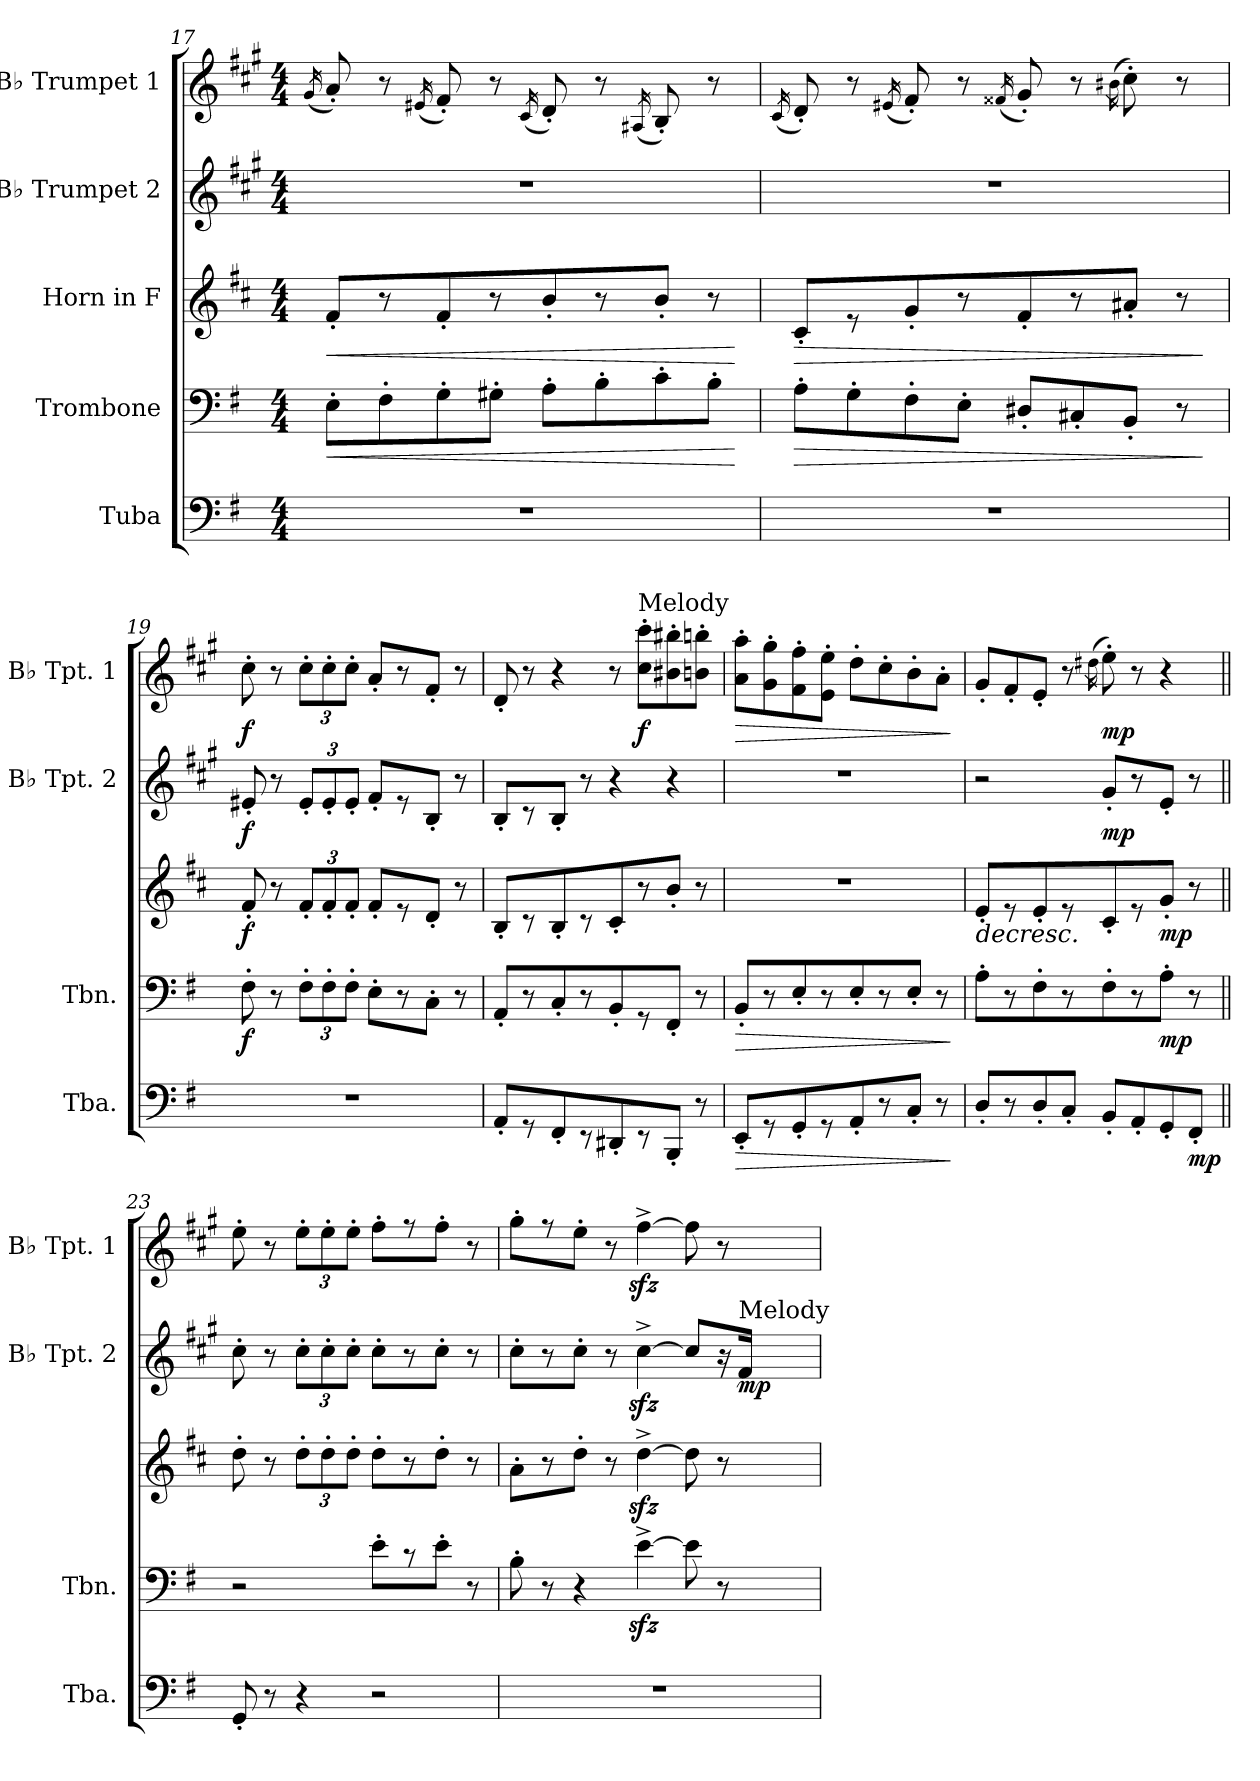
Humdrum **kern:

**kern	**dynam	**kern	**dynam	**kern	**dynam	**kern	**dynam	**kern	**dynam
*part5	*part5	*part4	*part4	*part3	*part3	*part2	*part2	*part1	*part1
*staff5	*staff5	*staff4	*staff4	*staff3	*staff3	*staff2	*staff2	*staff1	*staff1
*I"Tuba	*	*I"Trombone	*	*I"Horn in F	*	*I"B♭ Trumpet 2	*	*I"B♭ Trumpet 1	*
*I'Tba.	*	*I'Tbn.	*	*	*	*I'B♭ Tpt. 2	*	*I'B♭ Tpt. 1	*
!!LO:LB:g=z
*clefF4	*	*clefF4	*	*clefG2	*	*clefG2	*	*clefG2	*
*	*	*	*	*ITrd4c7	*	*ITrd1c2	*	*ITrd1c2	*
*k[f#]	*	*k[f#]	*	*k[f#]	*	*k[f#]	*	*k[f#]	*
*M4/4	*	*M4/4	*	*M4/4	*	*M4/4	*	*M4/4	*
=17	=17	=17	=17	=17	=17	=17	=17	=17	=17
.	.	.	.	.	.	.	.	(16qf#/	.
!	!	!	!LO:HP:b	!	!LO:HP:b	!	!	!	!
1r	.	8E'\L	<	8B'/L	<	1r	.	8g'/)	.
.	.	8F#'\	.	8r	.	.	.	8r	.
.	.	.	.	.	.	.	.	(16qd#X/	.
.	.	8G'\	.	8B'/	.	.	.	8e'/)	.
.	.	8G#X'\J	.	8r	.	.	.	8r	.
.	.	.	.	.	.	.	.	(16qB/	.
.	.	8A'\L	.	8e'/	.	.	.	8c'/)	.
.	.	8B'\	.	8r	.	.	.	8r	.
.	.	.	.	.	.	.	.	(16qG#X/	.
.	.	8c'\	.	8e'/J	.	.	.	8A'/)	.
.	.	8B'\J	.	8r	.	.	.	8r	.
.	.	.	[	.	[	.	.	.	.
=18	=18	=18	=18	=18	=18	=18	=18	=18	=18
.	.	.	.	.	.	.	.	(16qB/	.
!	!	!	!LO:HP:b	!	!LO:HP:b	!	!	!	!
1r	.	8A'\L	>	8F#'/L	>	1r	.	8c'/)	.
.	.	8G'\	.	8r	.	.	.	8r	.
.	.	.	.	.	.	.	.	(16qd#X/	.
.	.	8F#'\	.	8c'/	.	.	.	8e'/)	.
.	.	8E'\J	.	8r	.	.	.	8r	.
.	.	.	.	.	.	.	.	(16qe#X/	.
.	.	8D#X'/L	.	8B'/	.	.	.	8f#'/)	.
.	.	8C#X'/	.	8r	.	.	.	8r	.
.	.	.	.	.	.	.	.	(16qa#X\	.
.	.	8BB'/J	.	8d#X'/J	.	.	.	8b'\)	.
.	.	8r	.	8r	.	.	.	8r	.
.	.	.	]	.	]	.	.	.	.
=19	=19	=19	=19	=19	=19	=19	=19	=19	=19
!	!	!	!LO:DY:b	!	!LO:DY:b	!	!LO:DY:b	!	!LO:DY:b
1r	.	8F#'\	f	8B'/	f	8d#X'/	f	8b'\	f
.	.	8r	.	8r	.	8r	.	8r	.
*	*	*Xbrackettup	*	*Xbrackettup	*	*Xbrackettup	*	*Xbrackettup	*
.	.	12F#'\L	.	12B'/L	.	12d#'/L	.	12b'\L	.
.	.	12F#'\	.	12B'/	.	12d#'/	.	12b'\	.
.	.	12F#'\J	.	12B'/J	.	12d#'/J	.	12b'\J	.
.	.	8E'\L	.	8B'/L	.	8e'/L	.	8g'/L	.
.	.	8r	.	8r	.	8r	.	8r	.
.	.	8C'\J	.	8G'/J	.	8A'/J	.	8e'/J	.
.	.	8r	.	8r	.	8r	.	8r	.
!!LO:PB:g=z
=20	=20	=20	=20	=20	=20	=20	=20	=20	=20
8AA'/L	.	8AA'/L	.	8E'/L	.	8A'/L	.	8c'/	.
8r	.	8r	.	8r	.	8r	.	8r	.
8FF#'/	.	8C'/	.	8E'/	.	8A'/J	.	4r	.
8r	.	8r	.	8r	.	8r	.	.	.
8DD#X'/	.	8BB'/	.	8F#'/	.	4r	.	8r	.
!	!	!	!	!	!	!	!	!LO:TX:a:t=Melody	!
!	!	!	!	!	!	!	!	!	!LO:DY:b
8r	.	8r	.	8r	.	.	.	8b\' 8bb\'L	f
8BBB'/J	.	8FF#'/J	.	8e'/J	.	4r	.	8a#X\' 8aa#X\'	.
8r	.	8r	.	8r	.	.	.	8an\' 8aan\'J	.
=21	=21	=21	=21	=21	=21	=21	=21	=21	=21
!	!LO:HP:b	!	!LO:HP:b	!	!	!	!	!	!LO:HP:b
8EE'/L	>	8BB'/L	>	1r	.	1r	.	8g\' 8gg\'L	>
8r	.	8r	.	.	.	.	.	8f#\' 8ff#\'	.
8GG'/	.	8E'/	.	.	.	.	.	8e\' 8ee\'	.
8r	.	8r	.	.	.	.	.	8d\' 8dd\'J	.
8AA'/	.	8E'/	.	.	.	.	.	8cc'\L	.
8r	.	8r	.	.	.	.	.	8b'\	.
8C'/J	.	8E'/J	.	.	.	.	.	8a'\	.
8r	.	8r	.	.	.	.	.	8g'\J	.
.	]	.	]	.	.	.	.	.	]
=22	=22	=22	=22	=22	=22	=22	=22	=22	=22
!	!	!	!	!	!LO:HP:b	!	!	!	!
8D'/L	.	8A'\L	.	8A'/L	>	2r	.	8f#'/L	.
8r	.	8r	.	8r	.	.	.	8e'/	.
8D'/	.	8F#'\	.	8A'/	.	.	.	8d'/J	.
8C'/J	.	8r	.	8r	.	.	.	8r	.
.	.	.	.	.	.	.	.	(16qcc#X\	.
!	!	!	!	!	!	!	!LO:DY:b	!	!LO:DY:b
8BB'/L	.	8F#'\	.	8F#'/	.	8f#'/L	mp	8dd'\)	mp
8AA'/	.	8r	.	8r	.	8r	.	8r	.
!	!	!	!LO:DY:b	!	!LO:DY:b	!	!	!	!
8GG'/	.	8A'\J	mp	8c'/J	mp	8d'/J	.	4r	.
!	!LO:DY:b	!	!	!	!	!	!	!	!
8FF#'/J	mp	8r	.	8r	.	8r	.	.	.
.	.	.	.	.	]	.	.	.	.
=23||	=23||	=23||	=23||	=23||	=23||	=23||	=23||	=23||	=23||
8GG'/	.	2r	.	8g'\	.	8b'\	.	8dd'\	.
8r	.	.	.	8r	.	8r	.	8r	.
4r	.	.	.	12g'\L	.	12b'\L	.	12dd'\L	.
.	.	.	.	12g'\	.	12b'\	.	12dd'\	.
.	.	.	.	12g'\J	.	12b'\J	.	12dd'\J	.
2r	.	8e'\L	.	8g'\L	.	8b'\L	.	8ee'\L	.
.	.	8r	.	8r	.	8r	.	8r	.
.	.	8e'\J	.	8g'\J	.	8b'\J	.	8ee'\J	.
.	.	8r	.	8r	.	8r	.	8r	.
!!LO:LB:g=z
=24	=24	=24	=24	=24	=24	=24	=24	=24	=24
1r	.	8B'\	.	8d'\L	.	8b'\L	.	8ff#'\L	.
.	.	8r	.	8r	.	8r	.	8r	.
.	.	4r	.	8g'\J	.	8b'\J	.	8dd'\J	.
.	.	.	.	8r	.	8r	.	8r	.
.	.	[4ezz<^\	.	[4gzz<^\	.	[4bzz<^\	.	[4eezz<^\	.
.	.	8e\]	.	8g\]	.	8b/L]	.	8ee\]	.
.	.	8r	.	8r	.	16r	.	8r	.
!	!	!	!	!	!	!LO:TX:a:t=Melody	!	!	!
!	!	!	!	!	!	!	!LO:DY:b	!	!
.	.	.	.	.	.	16e/Jk	mp	.	.
=	=	=	=	=	=	=	=	=	=
*-	*-	*-	*-	*-	*-	*-	*-	*-	*-
